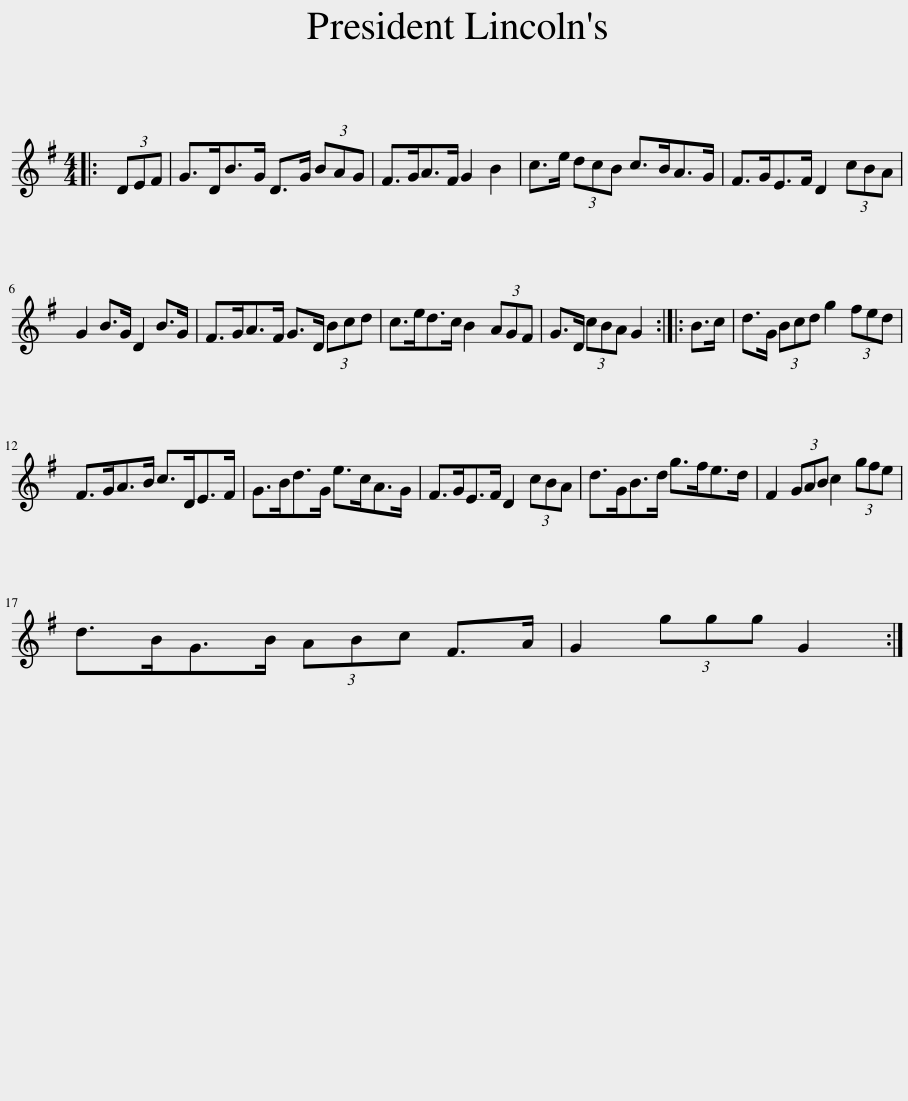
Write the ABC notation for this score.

X:1
L:1/8
M:4/4
I:linebreak $
K:G
V:1 treble
V:1
|: (3DEF | G>DB>G D>G (3BAG | F>GA>F G2 B2 | c>e (3dcB c>BA>G | F>GE>F D2 (3cBA |$ %5
 G2 B>G D2 B>G | F>GA>F G>D (3Bcd | c>ed>c B2 (3AGF | G>D (3cBA G2 :: B>c | %10
 d>G (3Bcd g2 (3fed |$ F>GA>B c>DE>F | G>Bd>G e>cA>G | F>GE>F D2 (3cBA | d>GB>d g>fe>d | %15
 F2 (3GAB c2 (3gfe |$ d>BG>B (3ABc F>A | G2 (3ggg G2 :| %18
